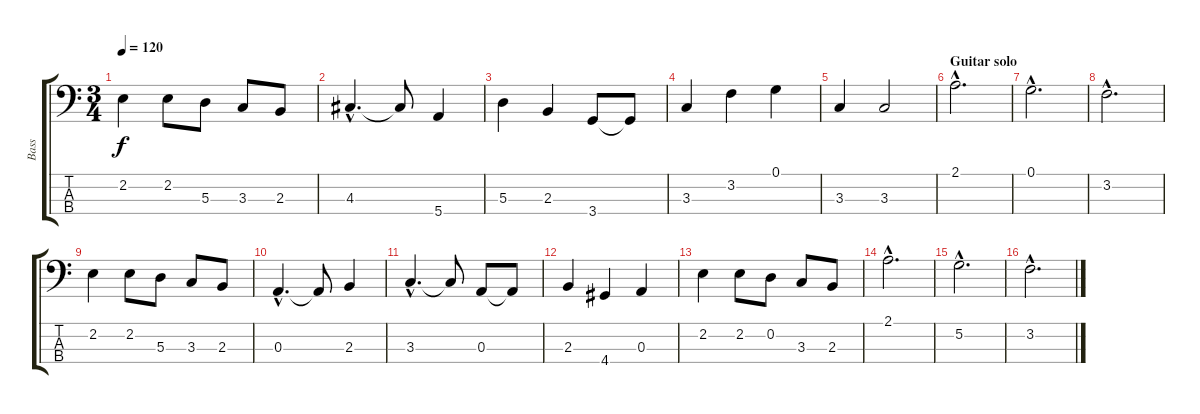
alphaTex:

\track ("Bass" "Bass") {instrument electricbassfinger}
\staff {score tabs}
\tuning (G2 D2 A1 E1) {hide}
\ts (3 4)
\tempo 120
\clef f4
\ks c
2.2.4{dy f} 2.2.8 5.3.8 3.3.8 2.3.8 |
4.3{hac}.4{d} 4.3{t}.8 5.4.4 |
5.3.4 2.3.4 3.4.8 3.4{t}.8 |
3.3.4 3.2.4 0.1.4 |
3.3.4 3.3.2 |
\section ("" "Guitar solo")
2.1{hac}.2{d} |
0.1{hac}.2{d} |
3.2{hac}.2{d} |
2.2.4 2.2.8 5.3.8 3.3.8 2.3.8 |
0.3{hac}.4{d} 0.3{t}.8 2.3.4 |
3.3{hac}.4{d} 3.3{t}.8 0.3.8 0.3{t}.8 |
2.3.4 4.4.4 0.3.4 |
2.2.4 2.2.8 0.2.8 3.3.8 2.3.8 |
2.1{hac}.2{d} |
5.2{hac}.2{d} |
3.2{hac}.2{d}
